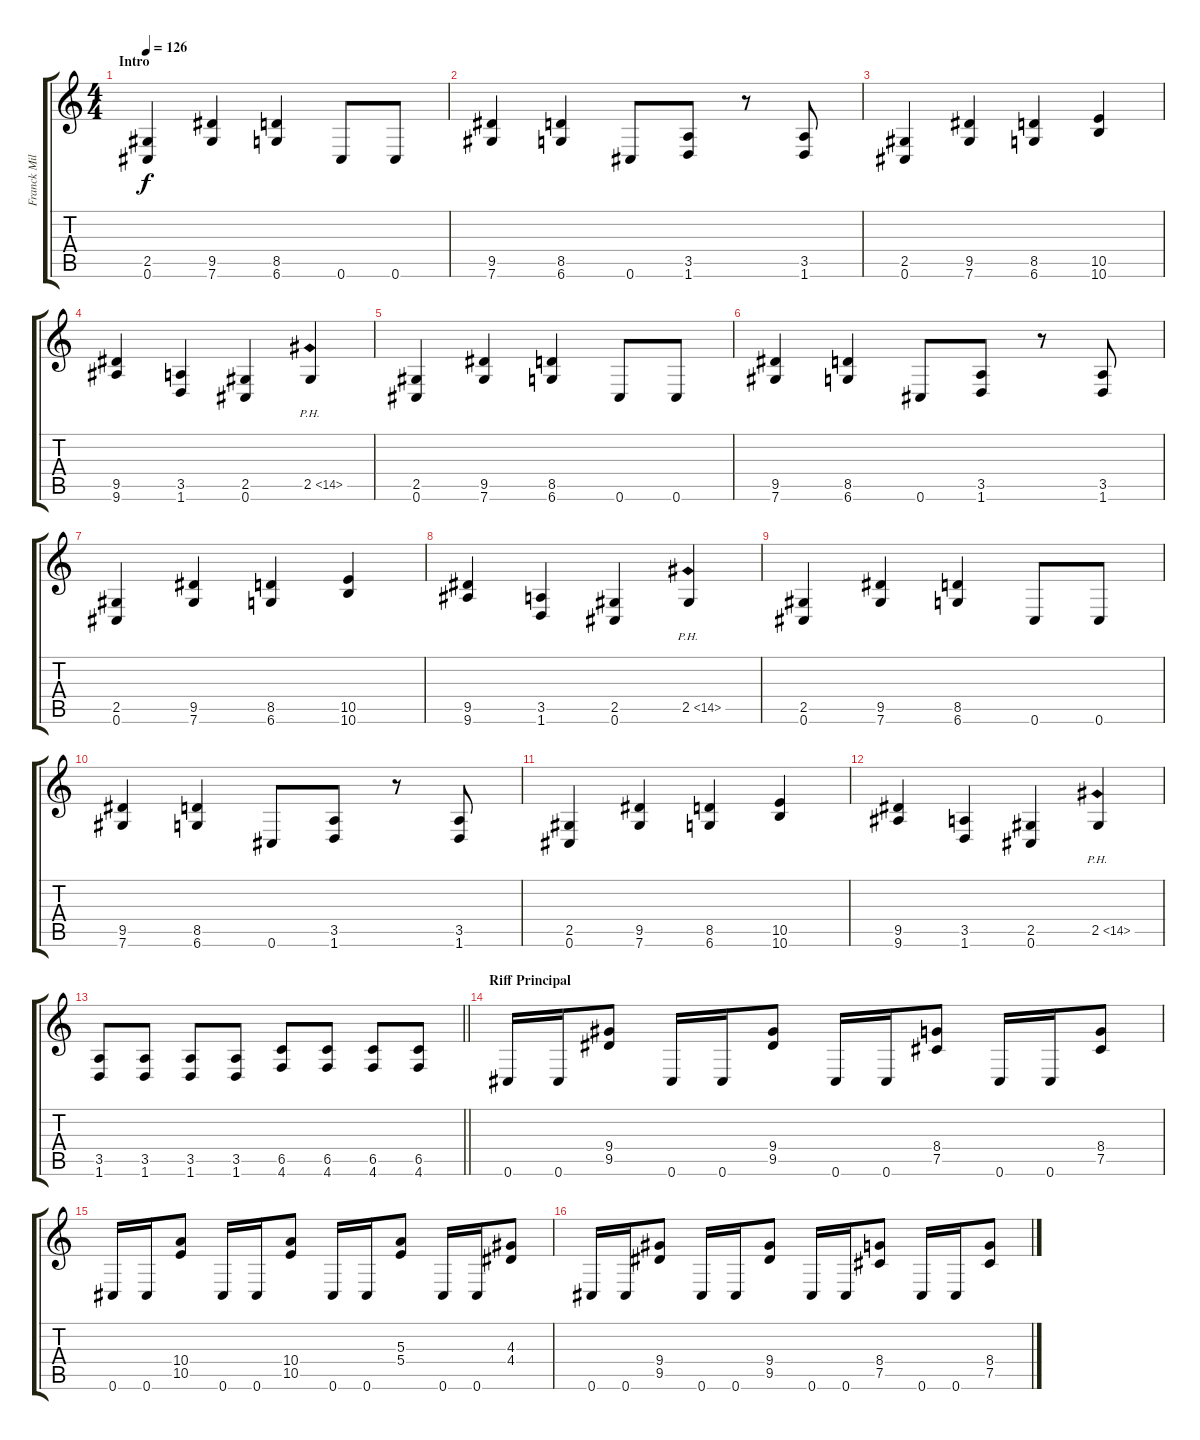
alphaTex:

\track ("Franck Millineri" "Franck Mil") {instrument distortionguitar}
\staff {score tabs}
\tuning (Db4 Ab3 E3 B2 Gb2 Db2) {hide}
\ts (4 4)
\section ("" "Intro")
\tempo 126
\clef g2
\ks c
(2.5 0.6).4{dy f instrument distortionguitar} (9.5 7.6).4 (8.5 6.6).4 0.6.8 0.6.8 |
(9.5 7.6).4 (8.5 6.6).4 0.6.8 (3.5 1.6).8 r.8 (3.5 1.6).8 |
(2.5 0.6).4 (9.5 7.6).4 (8.5 6.6).4 (10.5 10.6).4 |
(9.5 9.6).4 (3.5 1.6).4 (2.5 0.6).4 2.5{ph 12}.4 |
(2.5 0.6).4 (9.5 7.6).4 (8.5 6.6).4 0.6.8 0.6.8 |
(9.5 7.6).4 (8.5 6.6).4 0.6.8 (3.5 1.6).8 r.8 (3.5 1.6).8 |
(2.5 0.6).4 (9.5 7.6).4 (8.5 6.6).4 (10.5 10.6).4 |
(9.5 9.6).4 (3.5 1.6).4 (2.5 0.6).4 2.5{ph 12}.4 |
(2.5 0.6).4 (9.5 7.6).4 (8.5 6.6).4 0.6.8 0.6.8 |
(9.5 7.6).4 (8.5 6.6).4 0.6.8 (3.5 1.6).8 r.8 (3.5 1.6).8 |
(2.5 0.6).4 (9.5 7.6).4 (8.5 6.6).4 (10.5 10.6).4 |
(9.5 9.6).4 (3.5 1.6).4 (2.5 0.6).4 2.5{ph 12}.4 |
\barLineRight lightlight
(3.5 1.6).8 (3.5 1.6).8 (3.5 1.6).8 (3.5 1.6).8 (6.5 4.6).8 (6.5 4.6).8 (6.5 4.6).8 (6.5 4.6).8 |
\section ("" "Riff Principal")
0.6.16 0.6.16 (9.4 9.5).8 0.6.16 0.6.16 (9.4 9.5).8 0.6.16 0.6.16 (8.4 7.5).8 0.6.16 0.6.16 (8.4 7.5).8 |
0.6.16 0.6.16 (10.4 10.5).8 0.6.16 0.6.16 (10.4 10.5).8 0.6.16 0.6.16 (5.3 5.4).8 0.6.16 0.6.16 (4.3 4.4).8 |
0.6.16 0.6.16 (9.4 9.5).8 0.6.16 0.6.16 (9.4 9.5).8 0.6.16 0.6.16 (8.4 7.5).8 0.6.16 0.6.16 (8.4 7.5).8
